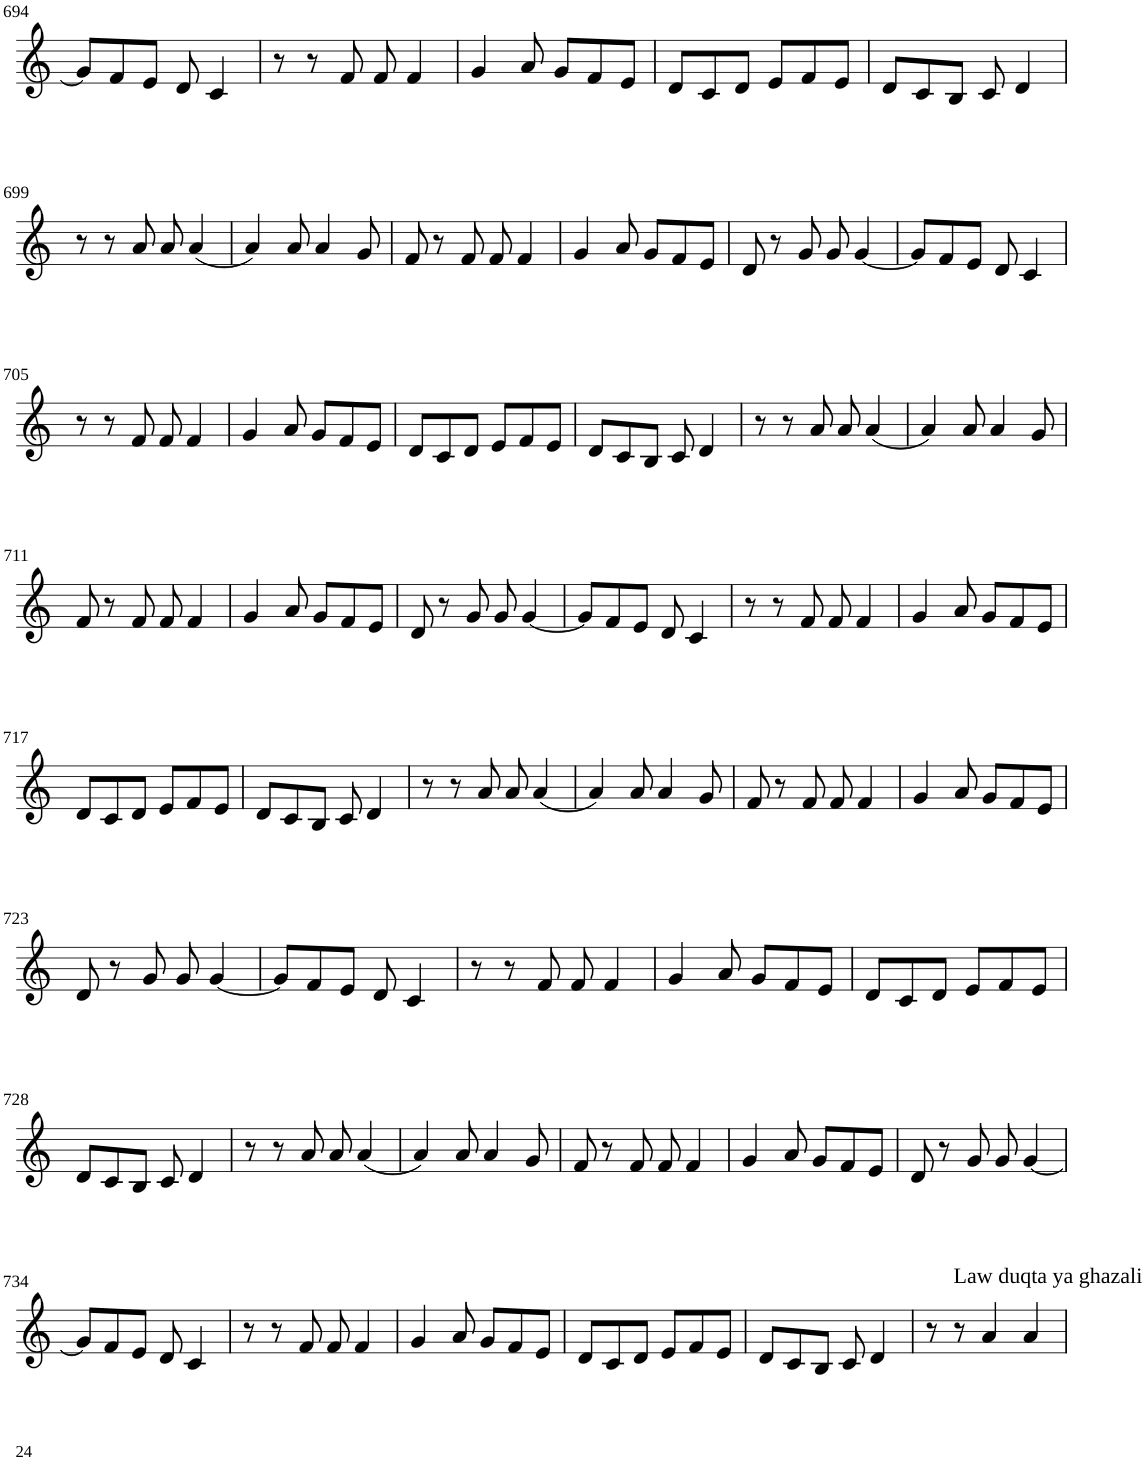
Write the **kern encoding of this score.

**kern
*part1
*staff1
*I"Violin
!!LO:PB:g=z
*clefG2
*k[]
*M6/8
=694
8g/L]
8f/
8e/J
8d/
4c/
=695
8r
8r
8f/
8f/
4f/
=696
4g/
8a/
8g/L
8f/
8e/J
=697
8d/L
8c/
8d/J
8e/L
8f/
8e/J
=698
8d/L
8c/
8B/J
8c/
4d/
!!LO:LB:g=z
=699
8r
8r
8a/
8a/
(4a/
=700
4a/)
8a/
4a/
8g/
=701
8f/
8r
8f/
8f/
4f/
=702
4g/
8a/
8g/L
8f/
8e/J
=703
8d/
8r
8g/
8g/
[4g/
=704
8g/L]
8f/
8e/J
8d/
4c/
!!LO:LB:g=z
=705
8r
8r
8f/
8f/
4f/
=706
4g/
8a/
8g/L
8f/
8e/J
=707
8d/L
8c/
8d/J
8e/L
8f/
8e/J
=708
8d/L
8c/
8B/J
8c/
4d/
=709
8r
8r
8a/
8a/
(4a/
=710
4a/)
8a/
4a/
8g/
!!LO:LB:g=z
=711
8f/
8r
8f/
8f/
4f/
=712
4g/
8a/
8g/L
8f/
8e/J
=713
8d/
8r
8g/
8g/
[4g/
=714
8g/L]
8f/
8e/J
8d/
4c/
=715
8r
8r
8f/
8f/
4f/
=716
4g/
8a/
8g/L
8f/
8e/J
!!LO:LB:g=z
=717
8d/L
8c/
8d/J
8e/L
8f/
8e/J
=718
8d/L
8c/
8B/J
8c/
4d/
=719
8r
8r
8a/
8a/
(4a/
=720
4a/)
8a/
4a/
8g/
=721
8f/
8r
8f/
8f/
4f/
=722
4g/
8a/
8g/L
8f/
8e/J
!!LO:LB:g=z
=723
8d/
8r
8g/
8g/
[4g/
=724
8g/L]
8f/
8e/J
8d/
4c/
=725
8r
8r
8f/
8f/
4f/
=726
4g/
8a/
8g/L
8f/
8e/J
=727
8d/L
8c/
8d/J
8e/L
8f/
8e/J
!!LO:LB:g=z
=728
8d/L
8c/
8B/J
8c/
4d/
=729
8r
8r
8a/
8a/
(4a/
=730
4a/)
8a/
4a/
8g/
=731
8f/
8r
8f/
8f/
4f/
=732
4g/
8a/
8g/L
8f/
8e/J
=733
8d/
8r
8g/
8g/
[4g/
!!LO:LB:g=z
=734
8g/L]
8f/
8e/J
8d/
4c/
=735
8r
8r
8f/
8f/
4f/
=736
4g/
8a/
8g/L
8f/
8e/J
=737
8d/L
8c/
8d/J
8e/L
8f/
8e/J
=738
8d/L
8c/
8B/J
8c/
4d/
=739
8r
!LO:TX:a:t=Law duqta ya ghazali
8r
4a/
4a/
=
*-
